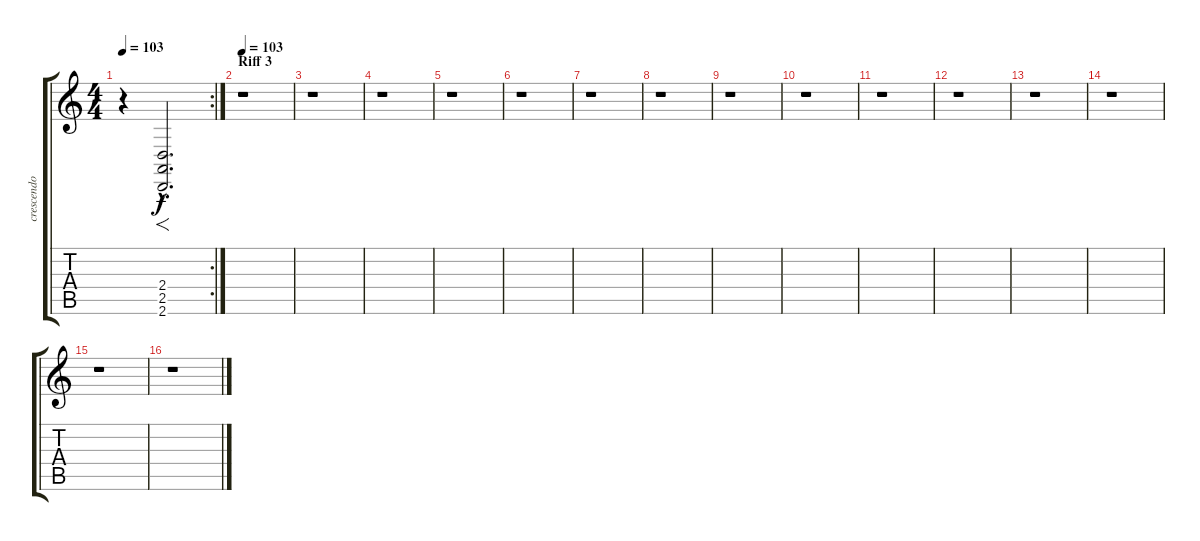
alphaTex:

\track ("crescendo fx" "crescendo ") {instrument lead5charang}
\staff {score tabs}
\tuning (D4 A3 F3 C3 G2 C2) {hide}
\rc 2
\ts (4 4)
\tempo 103
\clef g2
\ks c
r.4{dy f volume 10 balance 4 instrument lead5charang} (2.4{hac} 2.5{hac} 2.6{hac}).2{f d} |
\section ("" "Riff 3")
\tempo 103
r.1 |
r.1 |
r.1 |
r.1 |
r.1 |
r.1 |
r.1 |
r.1 |
r.1 |
r.1 |
r.1 |
r.1 |
r.1 |
r.1 |
r.1
